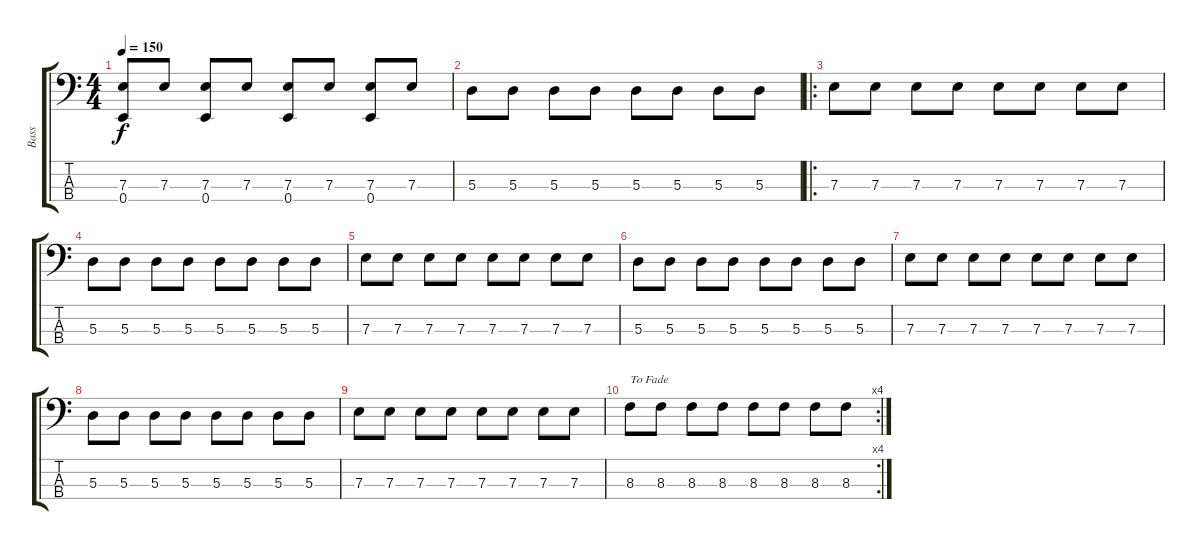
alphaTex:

\track ("Bass" "Bass") {instrument electricbasspick}
\staff {score tabs}
\tuning (G2 D2 A1 E1) {hide}
\ts (4 4)
\tempo 150
\clef f4
\ks c
(7.3 0.4).8{dy f} 7.3.8 (7.3 0.4).8 7.3.8 (7.3 0.4).8 7.3.8 (7.3 0.4).8 7.3.8 |
5.3.8 5.3.8 5.3.8 5.3.8 5.3.8 5.3.8 5.3.8 5.3.8 |
\ro
7.3.8 7.3.8 7.3.8 7.3.8 7.3.8 7.3.8 7.3.8 7.3.8 |
5.3.8 5.3.8 5.3.8 5.3.8 5.3.8 5.3.8 5.3.8 5.3.8 |
7.3.8 7.3.8 7.3.8 7.3.8 7.3.8 7.3.8 7.3.8 7.3.8 |
5.3.8 5.3.8 5.3.8 5.3.8 5.3.8 5.3.8 5.3.8 5.3.8 |
7.3.8 7.3.8 7.3.8 7.3.8 7.3.8 7.3.8 7.3.8 7.3.8 |
5.3.8 5.3.8 5.3.8 5.3.8 5.3.8 5.3.8 5.3.8 5.3.8 |
7.3.8 7.3.8 7.3.8 7.3.8 7.3.8 7.3.8 7.3.8 7.3.8 |
\rc 4
8.3.8{txt "To Fade"} 8.3.8 8.3.8 8.3.8 8.3.8 8.3.8 8.3.8 8.3.8
